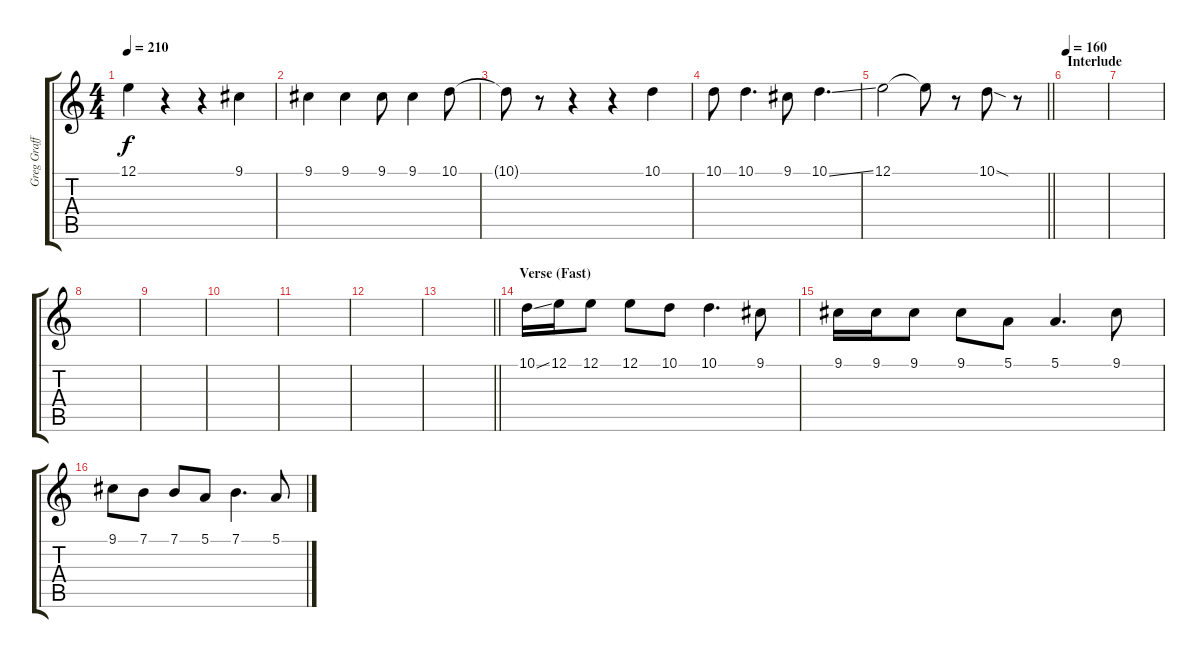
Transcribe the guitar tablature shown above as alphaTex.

\track ("Greg Graffin (Vocals)" "Greg Graff") {instrument voiceoohs}
\staff {score tabs}
\tuning (E4 B3 G3 D3 A2 E2) {hide}
\ts (4 4)
\tempo 210
\clef g2
\ks c
12.1.4{dy f} r.4 r.4 9.1.4 |
9.1.4 9.1.4 9.1.8 9.1.4 10.1.8 |
10.1{t}.8 r.8 r.4 r.4 10.1.4 |
10.1.8 10.1.4{d} 9.1.8 10.1{ss}.4{d} |
\barLineRight lightlight
12.1.2 12.1{t}.8 r.8 10.1{sod}.8 r.8 |
\section ("" "Interlude")
\tempo 160
|
|
|
|
|
|
|
\barLineRight lightlight
|
\section ("" "Verse (Fast)")
10.1{ss}.16 12.1.16 12.1.8 12.1.8 10.1.8 10.1.4{d} 9.1.8 |
9.1.16 9.1.16 9.1.8 9.1.8 5.1.8 5.1.4{d} 9.1.8 |
9.1.8 7.1.8 7.1.8 5.1.8 7.1.4{d} 5.1.8
